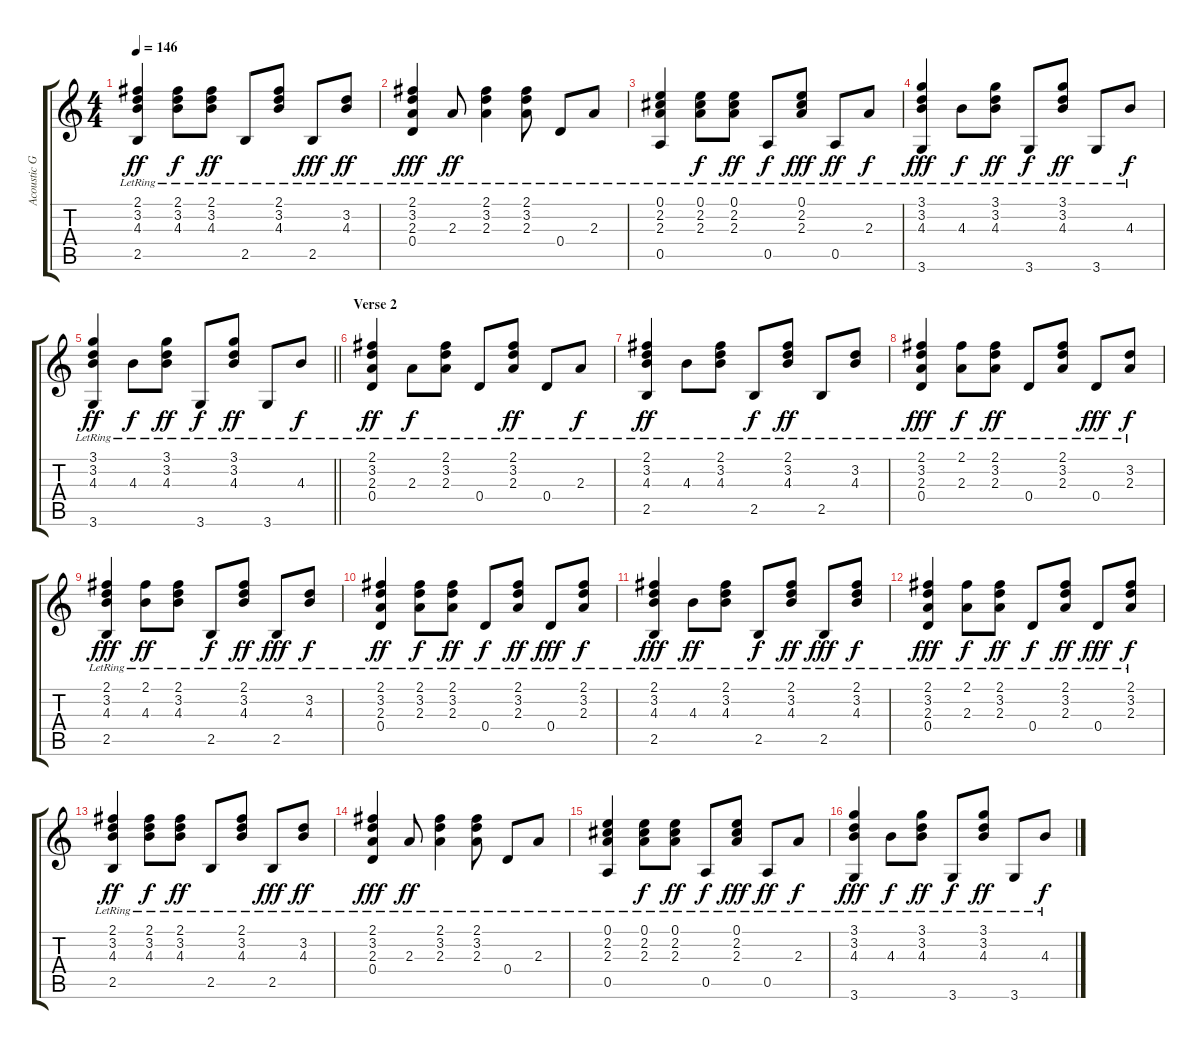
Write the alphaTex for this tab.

\track ("Acoustic Guitar" "Acoustic G") {instrument acousticguitarsteel}
\staff {score tabs}
\tuning (E4 B3 G3 D3 A2 E2) {hide}
\ts (4 4)
\tempo 146
\clef g2
\ks c
(2.1{lr} 3.2{lr} 4.3{lr} 2.5{lr}).4{dy ff} (2.1{lr} 3.2{lr} 4.3{lr}).8{dy f} (2.1{lr} 3.2{lr} 4.3{lr}).8{dy ff} 2.5{lr}.8 (2.1{lr} 3.2{lr} 4.3{lr}).8 2.5{lr}.8{dy fff} (3.2{lr} 4.3{lr}).8{dy ff} |
(2.1{lr} 3.2{lr} 2.3{lr} 0.4{lr}).4{dy fff} 2.3{lr}.8{dy ff} (2.1{lr} 3.2{lr} 2.3{lr}).4 (2.1{lr} 3.2{lr} 2.3{lr}).8 0.4{lr}.8 2.3{lr}.8 |
(0.1{lr} 2.2{lr} 2.3{lr} 0.5{lr}).4 (0.1{lr} 2.2{lr} 2.3{lr}).8{dy f} (0.1{lr} 2.2{lr} 2.3{lr}).8{dy ff} 0.5{lr}.8{dy f} (0.1{lr} 2.2{lr} 2.3{lr}).8{dy fff} 0.5{lr}.8{dy ff} 2.3{lr}.8{dy f} |
(3.1{lr} 3.2{lr} 4.3 3.6{lr}).4{dy fff} 4.3{lr}.8{dy f} (3.1{lr} 3.2{lr} 4.3{lr}).8{dy ff} 3.6{lr}.8{dy f} (3.1{lr} 3.2{lr} 4.3{lr}).8{dy ff} 3.6{lr}.8 4.3{lr}.8{dy f} |
\barLineRight lightlight
(3.1{lr} 3.2{lr} 4.3{lr} 3.6{lr}).4{dy ff} 4.3{lr}.8{dy f} (3.1{lr} 3.2{lr} 4.3{lr}).8{dy ff} 3.6{lr}.8{dy f} (3.1{lr} 3.2{lr} 4.3{lr}).8{dy ff} 3.6{lr}.8 4.3{lr}.8{dy f} |
\section ("" "Verse 2")
(2.1{lr} 3.2 2.3{lr} 0.4{lr}).4{dy ff} 2.3{lr}.8{dy f} (2.1{lr} 3.2{lr} 2.3{lr}).8 0.4{lr}.8 (2.1{lr} 3.2{lr} 2.3{lr}).8{dy ff} 0.4{lr}.8 2.3{lr}.8{dy f} |
(2.1{lr} 3.2{lr} 4.3{lr} 2.5{lr}).4{dy ff} 4.3{lr}.8 (2.1{lr} 3.2{lr} 4.3{lr}).8 2.5{lr}.8{dy f} (2.1{lr} 3.2{lr} 4.3{lr}).8{dy ff} 2.5{lr}.8 (3.2{lr} 4.3{lr}).8 |
(2.1{lr} 3.2{lr} 2.3{lr} 0.4{lr}).4{dy fff} (2.1{lr} 2.3{lr}).8{dy f} (2.1{lr} 3.2{lr} 2.3{lr}).8{dy ff} 0.4{lr}.8 (2.1{lr} 3.2{lr} 2.3{lr}).8 0.4{lr}.8{dy fff} (3.2{lr} 2.3{lr}).8{dy f} |
(2.1{lr} 3.2{lr} 4.3{lr} 2.5{lr}).4{dy fff} (2.1{lr} 4.3{lr}).8{dy ff} (2.1{lr} 3.2{lr} 4.3{lr}).8 2.5{lr}.8{dy f} (2.1{lr} 3.2{lr} 4.3{lr}).8{dy ff} 2.5{lr}.8{dy fff} (3.2{lr} 4.3{lr}).8{dy f} |
(2.1{lr} 3.2{lr} 2.3{lr} 0.4{lr}).4{dy ff} (2.1{lr} 3.2{lr} 2.3{lr}).8{dy f} (2.1{lr} 3.2{lr} 2.3{lr}).8{dy ff} 0.4{lr}.8{dy f} (2.1{lr} 3.2{lr} 2.3{lr}).8{dy ff} 0.4{lr}.8{dy fff} (2.1{lr} 3.2{lr} 2.3{lr}).8{dy f} |
(2.1{lr} 3.2{lr} 4.3{lr} 2.5{lr}).4{dy fff} 4.3{lr}.8{dy ff} (2.1{lr} 3.2{lr} 4.3{lr}).8 2.5{lr}.8{dy f} (2.1{lr} 3.2{lr} 4.3{lr}).8{dy ff} 2.5{lr}.8{dy fff} (2.1{lr} 3.2{lr} 4.3{lr}).8{dy f} |
(2.1{lr} 3.2{lr} 2.3{lr} 0.4{lr}).4{dy fff} (2.1{lr} 2.3{lr}).8{dy f} (2.1{lr} 3.2{lr} 2.3{lr}).8{dy ff} 0.4{lr}.8{dy f} (2.1{lr} 3.2{lr} 2.3{lr}).8{dy ff} 0.4{lr}.8{dy fff} (2.1{lr} 3.2{lr} 2.3{lr}).8{dy f} |
(2.1{lr} 3.2{lr} 4.3{lr} 2.5{lr}).4{dy ff} (2.1{lr} 3.2{lr} 4.3{lr}).8{dy f} (2.1{lr} 3.2{lr} 4.3{lr}).8{dy ff} 2.5{lr}.8 (2.1{lr} 3.2{lr} 4.3{lr}).8 2.5{lr}.8{dy fff} (3.2{lr} 4.3{lr}).8{dy ff} |
(2.1{lr} 3.2{lr} 2.3{lr} 0.4{lr}).4{dy fff} 2.3{lr}.8{dy ff} (2.1{lr} 3.2{lr} 2.3{lr}).4 (2.1{lr} 3.2{lr} 2.3{lr}).8 0.4{lr}.8 2.3{lr}.8 |
(0.1{lr} 2.2{lr} 2.3{lr} 0.5{lr}).4 (0.1{lr} 2.2{lr} 2.3{lr}).8{dy f} (0.1{lr} 2.2{lr} 2.3{lr}).8{dy ff} 0.5{lr}.8{dy f} (0.1{lr} 2.2{lr} 2.3{lr}).8{dy fff} 0.5{lr}.8{dy ff} 2.3{lr}.8{dy f} |
(3.1{lr} 3.2{lr} 4.3 3.6{lr}).4{dy fff} 4.3{lr}.8{dy f} (3.1{lr} 3.2{lr} 4.3{lr}).8{dy ff} 3.6{lr}.8{dy f} (3.1{lr} 3.2{lr} 4.3{lr}).8{dy ff} 3.6{lr}.8 4.3{lr}.8{dy f}
